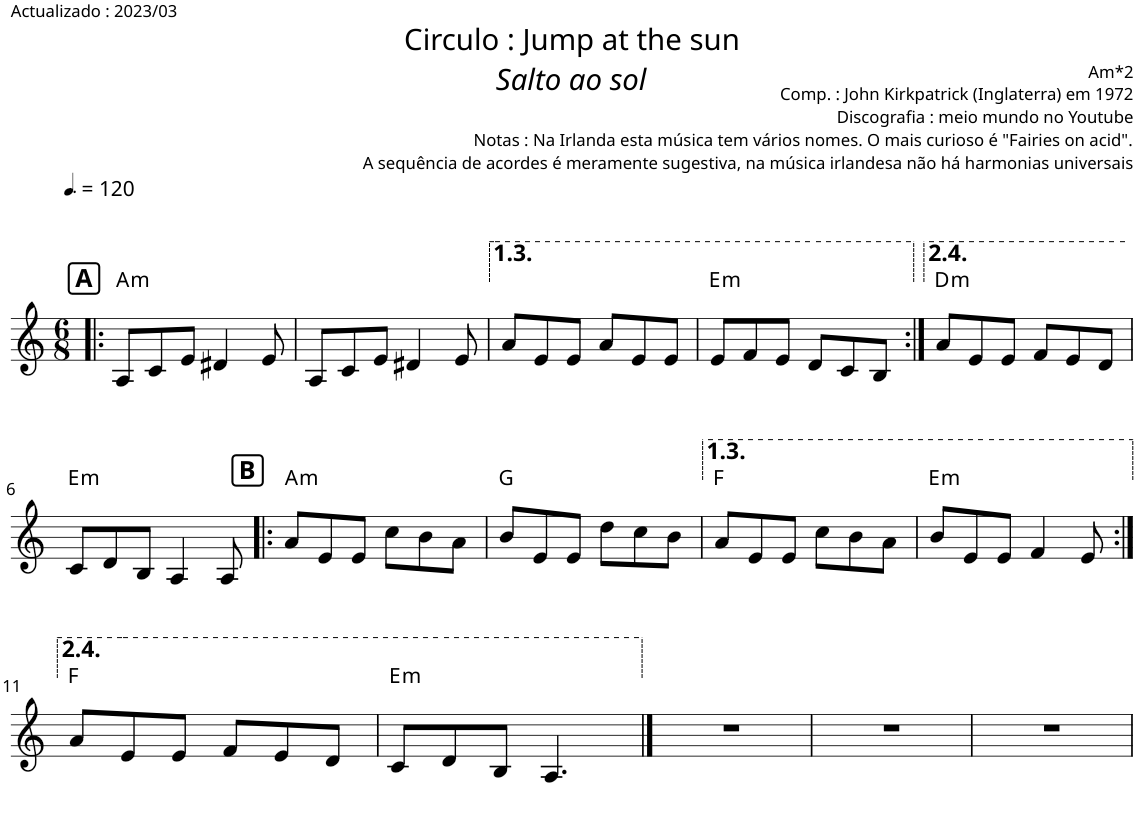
**kern	**harte
*part1	*part1
*staff1	*
*I"Piano	*
*I'Pno.	*
*clefG2	*
*k[]	*
*M6/8	*
*MM180	*
!!LO:REH:place=s1:a:B:cj:fs=12:t=A
=1!|:	=1!|:
!	!LO:H:kt=m
8A/L	A:min
8c/	.
8e/J	.
4d#X/	.
8e/	.
=2	=2
8A/L	.
8c/	.
8e/J	.
4d#X/	.
8e/	.
=3	=3
8a/L	.
8e/	.
8e/J	.
8a/L	.
8e/	.
8e/J	.
=4	=4
!	!LO:H:kt=m
8e/L	E:min
8f/	.
8e/J	.
8d/L	.
8c/	.
8B/J	.
=5:|!	=5:|!
!	!LO:H:kt=m
8a/L	D:min
8e/	.
8e/J	.
8f/L	.
8e/	.
8d/J	.
!!LO:LB:g=z
=6	=6
!	!LO:H:kt=m
8c/L	E:min
8d/	.
8B/J	.
4A/	.
8A/	.
!!LO:REH:place=s1:a:B:cj:fs=12:t=B
=7!|:	=7!|:
!	!LO:H:kt=m
8a/L	A:min
8e/	.
8e/J	.
8cc\L	.
8b\	.
8a\J	.
=8	=8
8b/L	G:maj
8e/	.
8e/J	.
8dd\L	.
8cc\	.
8b\J	.
=9	=9
8a/L	F:maj
8e/	.
8e/J	.
8cc\L	.
8b\	.
8a\J	.
=10	=10
!	!LO:H:kt=m
8b/L	E:min
8e/	.
8e/J	.
4f/	.
8e/	.
!!LO:LB:g=z
=11:|!	=11:|!
8a/L	F:maj
8e/	.
8e/J	.
8f/L	.
8e/	.
8d/J	.
=12	=12
!	!LO:H:kt=m
8c/L	E:min
8d/	.
8B/J	.
4.A/	.
==13	==13
2.r	.
=14	=14
2.r	.
=15	=15
2.r	.
=	=
*-	*-
